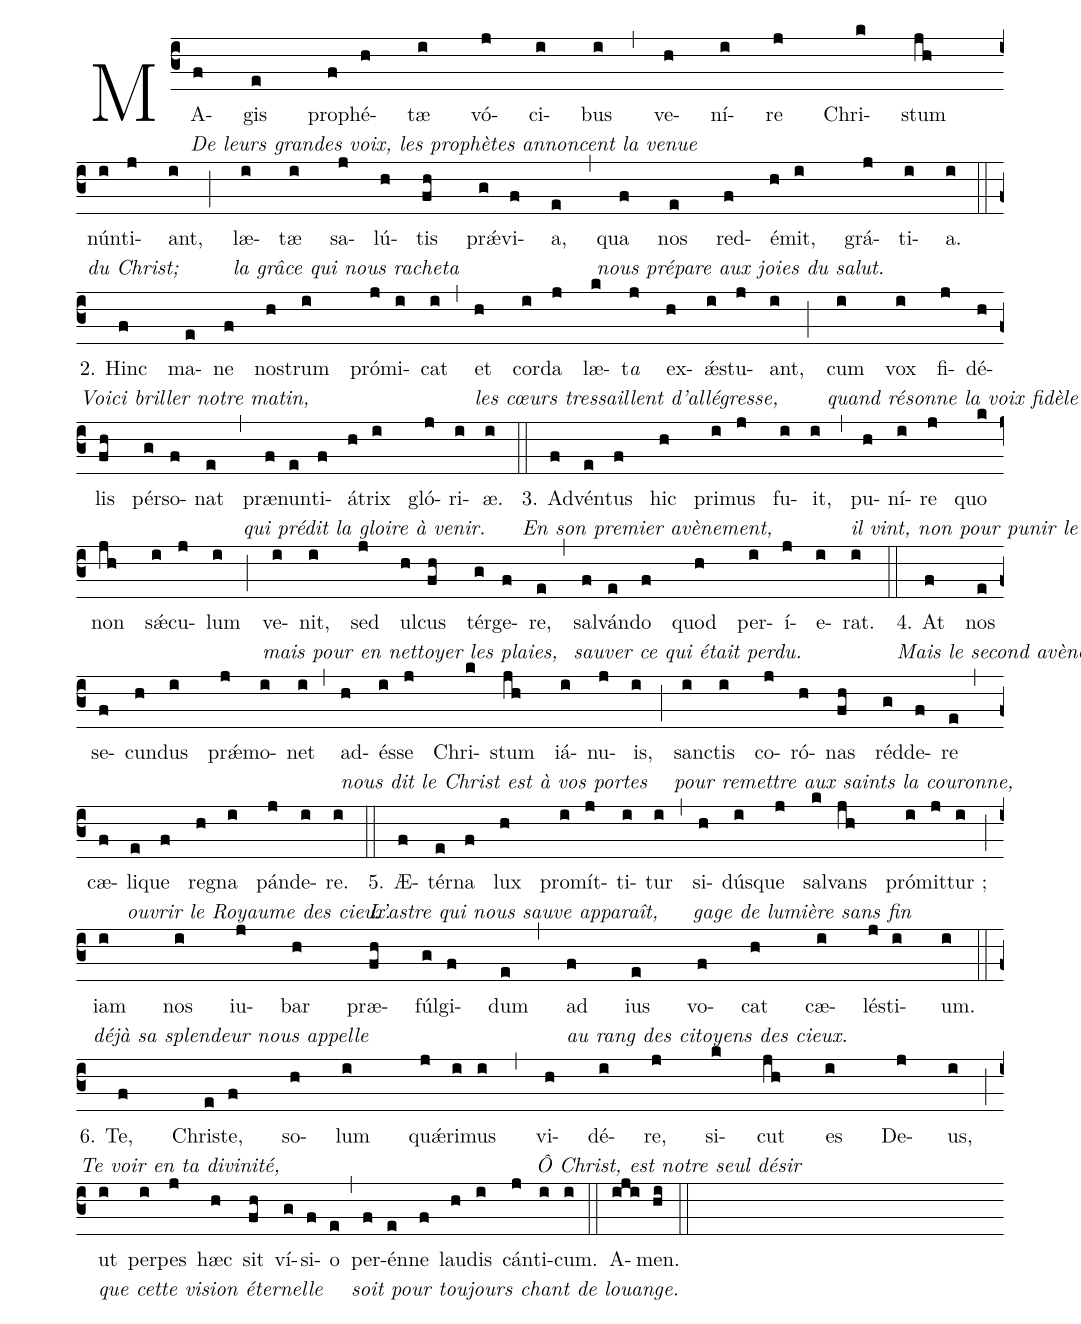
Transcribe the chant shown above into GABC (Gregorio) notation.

%%
(c3)
 MA[De leurs grandes voix, les prophètes annoncent la venue ](f)gis(e) pro(f)phé(h)tæ(i) vó(j)ci(i)bus(i) (,)
 ve(h)ní(i)re(j) Chri(k)stum(jh) (z) nún[du Christ;](i)ti(j)ant,(i) (;)
 læ[la grâce qui nous racheta                  ](i)tæ(i) sa(j)lú(h)tis(fh) pr<sp>'ae</sp>(g)vi(f)a,(e) (,)
qua[nous prépare aux joies du salut.           ](f) nos(e) red(f)é(h)mit,(i) grá(j)ti(i)a.(i) (::) (z)

2. Hinc[Voici briller notre matin,          ](f) ma(e)ne(f) no(h)strum(i) pró(j)mi(i)cat(i) (,)
  et[les cœurs tressaillent d'allégresse,](h) cor(i)da(j) læ(k)t<i>a</i>(j) ex(h)<sp>'ae</sp>(i)stu(j)ant,(i) (;)
 cum[quand résonne la voix fidèle        ](i) vox(i) fi(j)dé(h)lis(fh) pér(g)so(f)nat(e) (,)
 præ[qui prédit la gloire à venir.       ](f)nun(e)ti(f)á(h)trix(i) gló(j)ri(i)æ.(i) (::)

3. Ad[En son premier avènement,        ](f)vén(e)tus(f) hic(h) pri(i)mus(j) fu(i)it,(i) (,)
 pu[il vint, non pour punir le monde,](h)ní(i)re(j) quo(k) non(jh) s<sp>'ae</sp>(i)cu(j)lum(i) (;)
 ve[mais pour en nettoyer les plaies,](i)nit,(i) sed(j) ul(h)cus(fh) tér(g)ge(f)re,(e) (,)
sal[sauver ce qui était perdu.       ](f)ván(e)do(f) quod(h) per(i)í(j)e(i)rat.(i) (::)

4. At[Mais le second avènement             ](f) nos(e) se(f)cun(h)dus(i) pr<sp>'ae</sp>(j)mo(i)net(i) (,)
 ad[nous dit le Christ est à vos portes  ](h)és(i)se(j) Chri(k)stum(jh) iá(i)nu(j)is,(i) (;)
san[pour remettre aux saints la couronne,](i)ctis(i) co(j)ró(h)nas(fh) réd(g)de(f)re(e) (,)
 cæ(f)li[ouvrir le Royaume des cieux.         ](e)que(f) re(h)gna(i) pán(j)de(i)re.(i) (::)

5.  Æ[L'astre qui nous sauve apparaît,](f)tér(e)na(f) lux(h) pro(i)mít(j)ti(i)tur(i) (,)
 si[gage de lumière sans fin        ](h)dús(i)que(j) sal(k)vans(jh) pró(i)mit(j)tur ;(i) (;) (z)
iam[déjà sa splendeur nous appelle  ](i) nos(i) iu(j)bar(h) præ(fh)fúl(g)gi(f)dum(e) (,)
 ad[au rang des citoyens des cieux. ](f) ius(e) vo(f)cat(h) cæ(i)lé(j)sti(i)um.(i) (::) (z)

6. Te,[Te voir en ta divinité,             ](f) Chri(e)ste,(f) so(h)lum(i) qu<sp>'ae</sp>(j)ri(i)mus(i) (,)
 vi[Ô Christ, est notre seul désir      ](h)dé(i)re,(j) si(k)cut(jh) es(i) De(j)us,(i) (;) (z)
 ut[que cette vision éternelle          ](i) per(i)pes(j) hæc(h) sit(fh) ví(g)si(f)o(e) (,)
per[soit pour toujours chant de louange.](f)én(e)ne(f) lau(h)dis(i) cán(j)ti(i)cum.(i) (::)

A(iji)men.(hi) (::)
